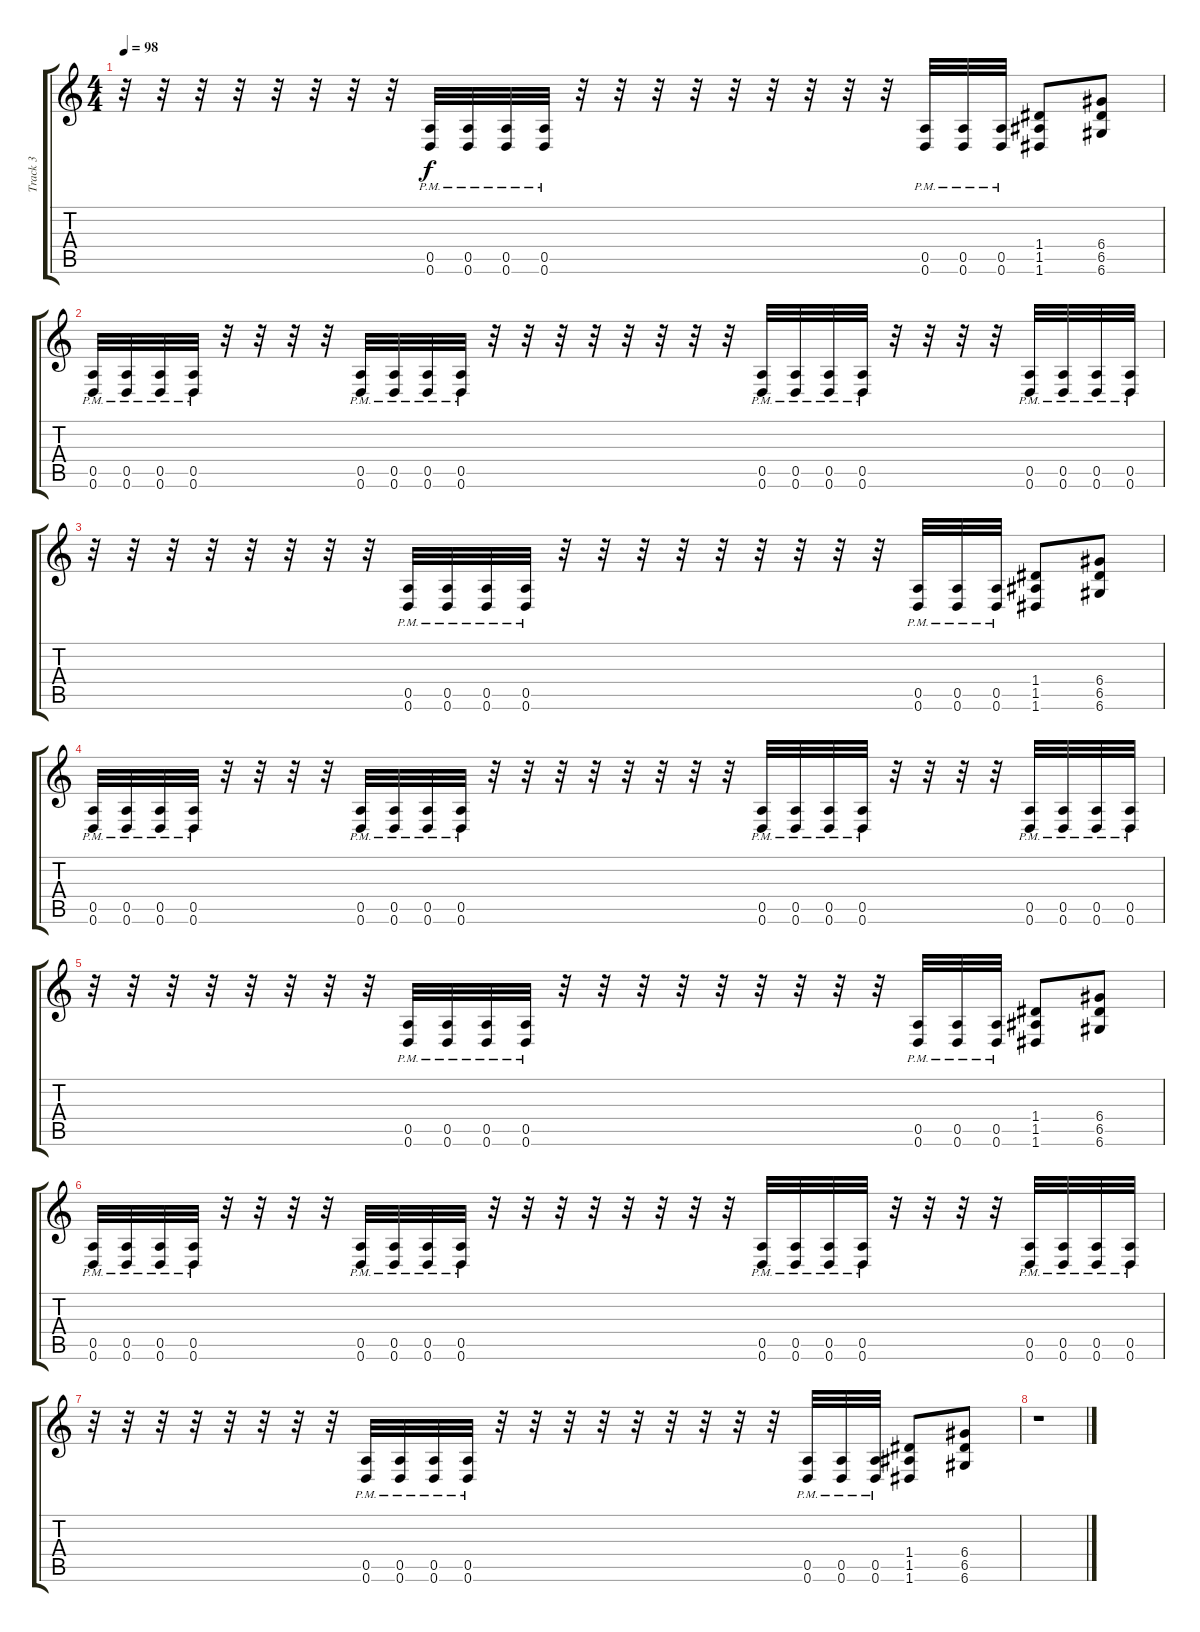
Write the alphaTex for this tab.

\track ("Track 3" "Track 3") {instrument distortionguitar}
\staff {score tabs}
\tuning (E4 B3 G3 D3 A2 D2) {hide}
\ts (4 4)
\tempo 98
\clef g2
\ks c
r.32{dy f} r.32 r.32 r.32 r.32 r.32 r.32 r.32 (0.5{pm} 0.6{pm}).32 (0.5{pm} 0.6{pm}).32 (0.5{pm} 0.6{pm}).32 (0.5{pm} 0.6{pm}).32 r.32 r.32 r.32 r.32 r.32 r.32 r.32 r.32 r.32 (0.5{pm} 0.6{pm}).32 (0.5{pm} 0.6{pm}).32 (0.5{pm} 0.6{pm}).32 (1.4 1.5 1.6).8 (6.4 6.5 6.6).8 |
(0.5{pm} 0.6{pm}).32 (0.5{pm} 0.6{pm}).32 (0.5{pm} 0.6{pm}).32 (0.5{pm} 0.6{pm}).32 r.32 r.32 r.32 r.32 (0.5{pm} 0.6{pm}).32 (0.5{pm} 0.6{pm}).32 (0.5{pm} 0.6{pm}).32 (0.5{pm} 0.6{pm}).32 r.32 r.32 r.32 r.32 r.32 r.32 r.32 r.32 (0.5{pm} 0.6{pm}).32 (0.5{pm} 0.6{pm}).32 (0.5{pm} 0.6{pm}).32 (0.5{pm} 0.6{pm}).32 r.32 r.32 r.32 r.32 (0.5{pm} 0.6{pm}).32 (0.5 0.6{pm}).32 (0.5{pm} 0.6{pm}).32 (0.5{pm} 0.6{pm}).32 |
r.32 r.32 r.32 r.32 r.32 r.32 r.32 r.32 (0.5{pm} 0.6{pm}).32 (0.5{pm} 0.6{pm}).32 (0.5{pm} 0.6{pm}).32 (0.5{pm} 0.6{pm}).32 r.32 r.32 r.32 r.32 r.32 r.32 r.32 r.32 r.32 (0.5{pm} 0.6{pm}).32 (0.5{pm} 0.6{pm}).32 (0.5{pm} 0.6{pm}).32 (1.4 1.5 1.6).8 (6.4 6.5 6.6).8 |
(0.5{pm} 0.6{pm}).32 (0.5{pm} 0.6{pm}).32 (0.5{pm} 0.6{pm}).32 (0.5{pm} 0.6{pm}).32 r.32 r.32 r.32 r.32 (0.5{pm} 0.6{pm}).32 (0.5{pm} 0.6{pm}).32 (0.5{pm} 0.6{pm}).32 (0.5{pm} 0.6{pm}).32 r.32 r.32 r.32 r.32 r.32 r.32 r.32 r.32 (0.5{pm} 0.6{pm}).32 (0.5{pm} 0.6{pm}).32 (0.5{pm} 0.6{pm}).32 (0.5{pm} 0.6{pm}).32 r.32 r.32 r.32 r.32 (0.5{pm} 0.6{pm}).32 (0.5 0.6{pm}).32 (0.5{pm} 0.6{pm}).32 (0.5{pm} 0.6{pm}).32 |
r.32 r.32 r.32 r.32 r.32 r.32 r.32 r.32 (0.5{pm} 0.6{pm}).32 (0.5{pm} 0.6{pm}).32 (0.5{pm} 0.6{pm}).32 (0.5{pm} 0.6{pm}).32 r.32 r.32 r.32 r.32 r.32 r.32 r.32 r.32 r.32 (0.5{pm} 0.6{pm}).32 (0.5{pm} 0.6{pm}).32 (0.5{pm} 0.6{pm}).32 (1.4 1.5 1.6).8 (6.4 6.5 6.6).8 |
(0.5{pm} 0.6{pm}).32 (0.5{pm} 0.6{pm}).32 (0.5{pm} 0.6{pm}).32 (0.5{pm} 0.6{pm}).32 r.32 r.32 r.32 r.32 (0.5{pm} 0.6{pm}).32 (0.5{pm} 0.6{pm}).32 (0.5{pm} 0.6{pm}).32 (0.5{pm} 0.6{pm}).32 r.32 r.32 r.32 r.32 r.32 r.32 r.32 r.32 (0.5{pm} 0.6{pm}).32 (0.5{pm} 0.6{pm}).32 (0.5{pm} 0.6{pm}).32 (0.5{pm} 0.6{pm}).32 r.32 r.32 r.32 r.32 (0.5{pm} 0.6{pm}).32 (0.5 0.6{pm}).32 (0.5{pm} 0.6{pm}).32 (0.5{pm} 0.6{pm}).32 |
r.32 r.32 r.32 r.32 r.32 r.32 r.32 r.32 (0.5{pm} 0.6{pm}).32 (0.5{pm} 0.6{pm}).32 (0.5{pm} 0.6{pm}).32 (0.5{pm} 0.6{pm}).32 r.32 r.32 r.32 r.32 r.32 r.32 r.32 r.32 r.32 (0.5{pm} 0.6{pm}).32 (0.5{pm} 0.6{pm}).32 (0.5{pm} 0.6{pm}).32 (1.4 1.5 1.6).8 (6.4 6.5 6.6).8 |
r.1
